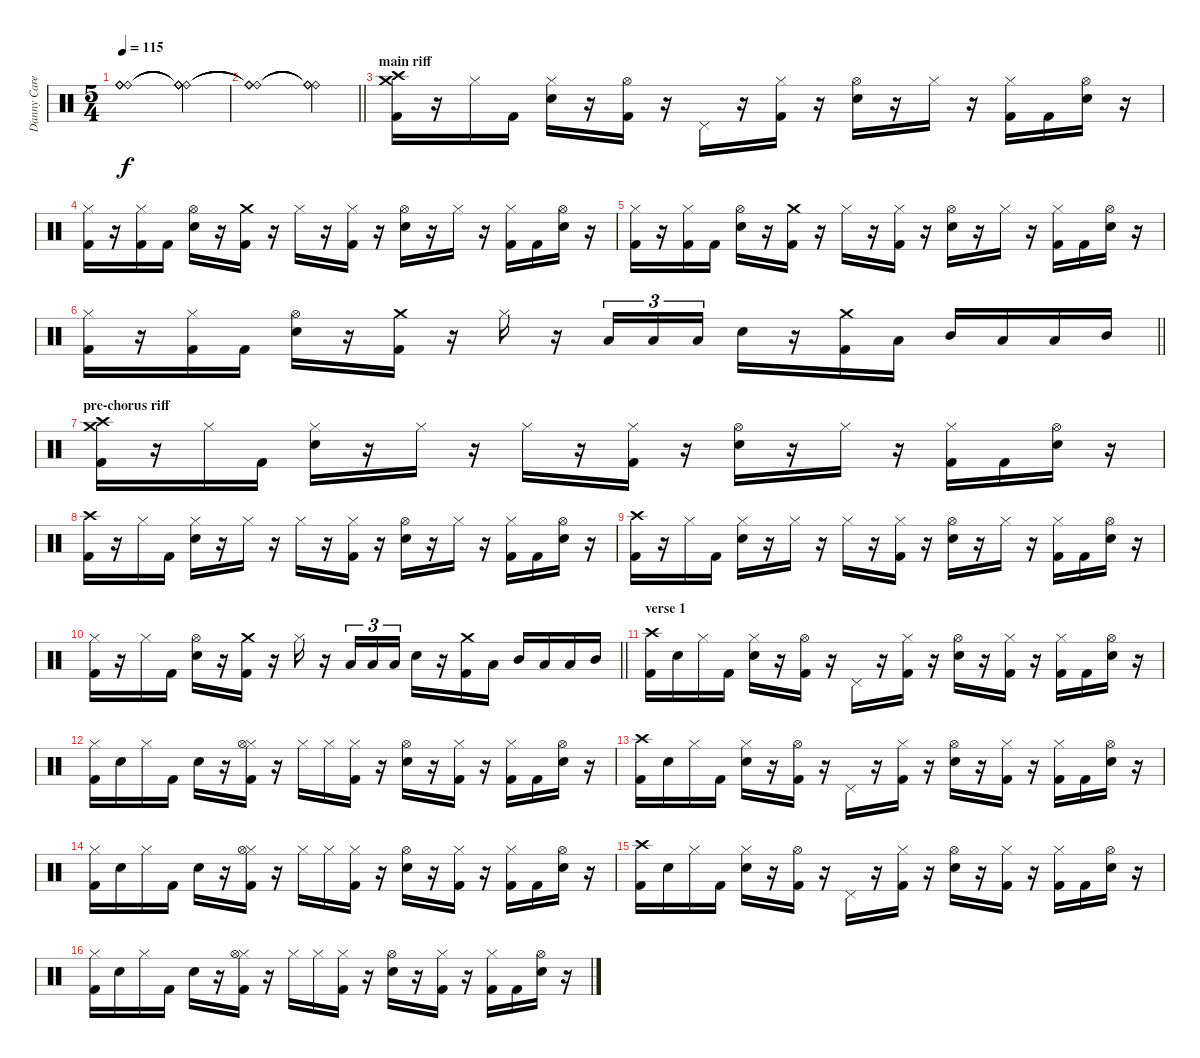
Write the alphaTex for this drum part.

\track ("Danny Carey (drum)" "Danny Care") {instrument percussion}
\staff {score}
\articulation defaults
\ts (5 4)
\tempo 115
\clef neutral
\ks c
("Ride (bell)"{t} "Ride (bell)"{t} "Ride (bell)"{t} "Ride (bell)"{t}).1{dy f} ("Ride (bell)"{t} "Ride (bell)"{t} "Ride (bell)"{t} "Ride (bell)"{t}).4 |
\barLineRight lightlight
("Ride (bell)"{t} "Ride (bell)"{t} "Ride (bell)"{t} "Ride (bell)"{t}).1 ("Ride (bell)"{t} "Ride (bell)"{t} "Ride (bell)"{t} "Ride (bell)"{t}).4 |
\section ("" "main riff")
("Crash high (hit)" "Crash medium (hit)" "Kick (hit) 2").16{volume 16} r.16 "Hi-Hat (closed)".16 "Kick (hit) 2".16 ("Hi-Hat (closed)" "Electric Snare (hit)").16 r.16 ("Hi-Hat (open)" "Kick (hit) 2").16 r.16 "Pedal Hi-Hat (hit)".16 r.16 ("Hi-Hat (closed)" "Kick (hit) 2").16 r.16 ("Hi-Hat (open)" "Electric Snare (hit)").16 r.16 "Hi-Hat (closed)".16 r.16 ("Hi-Hat (closed)" "Kick (hit) 2").16 "Kick (hit) 2".16 ("Hi-Hat (open)" "Electric Snare (hit)").16 r.16 |
("Hi-Hat (closed)" "Kick (hit) 2").16 r.16 ("Hi-Hat (closed)" "Kick (hit) 2").16 "Kick (hit) 2".16 ("Hi-Hat (open)" "Electric Snare (hit)").16 r.16 ("Crash medium (hit)" "Kick (hit) 2").16 r.16 "Hi-Hat (closed)".16 r.16 ("Hi-Hat (closed)" "Kick (hit) 2").16 r.16 ("Hi-Hat (open)" "Electric Snare (hit)").16 r.16 "Hi-Hat (closed)".16 r.16 ("Hi-Hat (closed)" "Kick (hit) 2").16 "Kick (hit) 2".16 ("Hi-Hat (open)" "Electric Snare (hit)").16 r.16 |
("Hi-Hat (closed)" "Kick (hit) 2").16 r.16 ("Hi-Hat (closed)" "Kick (hit) 2").16 "Kick (hit) 2".16 ("Hi-Hat (open)" "Electric Snare (hit)").16 r.16 ("Crash medium (hit)" "Kick (hit) 2").16 r.16 "Hi-Hat (closed)".16 r.16 ("Hi-Hat (closed)" "Kick (hit) 2").16 r.16 ("Hi-Hat (open)" "Electric Snare (hit)").16 r.16 "Hi-Hat (closed)".16 r.16 ("Hi-Hat (closed)" "Kick (hit) 2").16 "Kick (hit) 2".16 ("Hi-Hat (open)" "Electric Snare (hit)").16 r.16 |
\barLineRight lightlight
("Hi-Hat (closed)" "Kick (hit) 2").16 r.16 ("Hi-Hat (closed)" "Kick (hit) 2").16 "Kick (hit) 2".16 ("Hi-Hat (open)" "Electric Snare (hit)").16 r.16 ("Crash medium (hit)" "Kick (hit) 2").16 r.16 "Hi-Hat (closed)".16 r.16 "Low Tom (hit)".16{tu (3 2)} "Low Tom (hit)".16{tu (3 2)} "Low Tom (hit)".16{tu (3 2)} "Electric Snare (hit)".16 r.16 ("Crash medium (hit)" "Kick (hit) 2").16 "Low Tom (hit)".16 "Mid Tom (hit)".16 "Low Tom (hit)".16 "Low Tom (hit)".16 "Mid Tom (hit)".16 |
\section ("" "pre-chorus riff")
("Crash high (hit)" "Crash medium (hit)" "Kick (hit) 2").16 r.16 "Hi-Hat (closed)".16 "Kick (hit) 2".16 ("Hi-Hat (closed)" "Electric Snare (hit)").16 r.16 "Hi-Hat (closed)".16 r.16 "Hi-Hat (closed)".16 r.16 ("Hi-Hat (closed)" "Kick (hit) 2").16 r.16 ("Hi-Hat (open)" "Electric Snare (hit)").16 r.16 "Hi-Hat (closed)".16 r.16 ("Hi-Hat (closed)" "Kick (hit) 2").16 "Kick (hit) 2".16 ("Hi-Hat (open)" "Electric Snare (hit)").16 r.16 |
("Crash high (hit)" "Kick (hit) 2").16 r.16 "Hi-Hat (closed)".16 "Kick (hit) 2".16 ("Hi-Hat (closed)" "Electric Snare (hit)").16 r.16 "Hi-Hat (closed)".16 r.16 "Hi-Hat (closed)".16 r.16 ("Hi-Hat (closed)" "Kick (hit) 2").16 r.16 ("Hi-Hat (open)" "Electric Snare (hit)").16 r.16 "Hi-Hat (closed)".16 r.16 ("Hi-Hat (closed)" "Kick (hit) 2").16 "Kick (hit) 2".16 ("Hi-Hat (open)" "Electric Snare (hit)").16 r.16 |
("Crash high (hit)" "Kick (hit) 2").16 r.16 "Hi-Hat (closed)".16 "Kick (hit) 2".16 ("Hi-Hat (closed)" "Electric Snare (hit)").16 r.16 "Hi-Hat (closed)".16 r.16 "Hi-Hat (closed)".16 r.16 ("Hi-Hat (closed)" "Kick (hit) 2").16 r.16 ("Hi-Hat (open)" "Electric Snare (hit)").16 r.16 "Hi-Hat (closed)".16 r.16 ("Hi-Hat (closed)" "Kick (hit) 2").16 "Kick (hit) 2".16 ("Hi-Hat (open)" "Electric Snare (hit)").16 r.16 |
\barLineRight lightlight
("Hi-Hat (closed)" "Kick (hit) 2").16 r.16 "Hi-Hat (closed)".16 "Kick (hit) 2".16 ("Hi-Hat (open)" "Electric Snare (hit)").16 r.16 ("Crash medium (hit)" "Kick (hit) 2").16 r.16 "Hi-Hat (closed)".16 r.16 "Low Tom (hit)".16{tu (3 2)} "Low Tom (hit)".16{tu (3 2)} "Low Tom (hit)".16{tu (3 2)} "Electric Snare (hit)".16 r.16 ("Crash medium (hit)" "Kick (hit) 2").16 "Low Tom (hit)".16 "Mid Tom (hit)".16 "Low Tom (hit)".16 "Low Tom (hit)".16 "Mid Tom (hit)".16 |
\section ("" "verse 1")
("Crash high (hit)" "Kick (hit) 2").16 "Electric Snare (hit)".16 "Hi-Hat (closed)".16 "Kick (hit) 2".16 ("Hi-Hat (closed)" "Electric Snare (hit)").16 r.16 ("Hi-Hat (open)" "Kick (hit) 2").16 r.16 "Pedal Hi-Hat (hit)".16 r.16 ("Hi-Hat (closed)" "Kick (hit) 2").16 r.16 ("Hi-Hat (open)" "Electric Snare (hit)").16 r.16 ("Hi-Hat (closed)" "Kick (hit) 2").16 r.16 ("Hi-Hat (closed)" "Kick (hit) 2").16 "Kick (hit) 2".16 ("Hi-Hat (open)" "Electric Snare (hit)").16 r.16 |
("Hi-Hat (closed)" "Kick (hit) 2").16 "Electric Snare (hit)".16 "Hi-Hat (closed)".16 "Kick (hit) 2".16 "Electric Snare (hit)".16 r.16 ("Hi-Hat (closed)" "Hi-Hat (open)" "Kick (hit) 2").16 r.16 "Hi-Hat (closed)".16 "Hi-Hat (closed)".16 ("Hi-Hat (closed)" "Kick (hit) 2").16 r.16 ("Hi-Hat (open)" "Electric Snare (hit)").16 r.16 ("Hi-Hat (closed)" "Kick (hit) 2").16 r.16 ("Hi-Hat (closed)" "Kick (hit) 2").16 "Kick (hit) 2".16 ("Hi-Hat (open)" "Electric Snare (hit)").16 r.16 |
("Crash high (hit)" "Kick (hit) 2").16 "Electric Snare (hit)".16 "Hi-Hat (closed)".16 "Kick (hit) 2".16 ("Hi-Hat (closed)" "Electric Snare (hit)").16 r.16 ("Hi-Hat (open)" "Kick (hit) 2").16 r.16 "Pedal Hi-Hat (hit)".16 r.16 ("Hi-Hat (closed)" "Kick (hit) 2").16 r.16 ("Hi-Hat (open)" "Electric Snare (hit)").16 r.16 ("Hi-Hat (closed)" "Kick (hit) 2").16 r.16 ("Hi-Hat (closed)" "Kick (hit) 2").16 "Kick (hit) 2".16 ("Hi-Hat (open)" "Electric Snare (hit)").16 r.16 |
("Hi-Hat (closed)" "Kick (hit) 2").16 "Electric Snare (hit)".16 "Hi-Hat (closed)".16 "Kick (hit) 2".16 "Electric Snare (hit)".16 r.16 ("Hi-Hat (closed)" "Hi-Hat (open)" "Kick (hit) 2").16 r.16 "Hi-Hat (closed)".16 "Hi-Hat (closed)".16 ("Hi-Hat (closed)" "Kick (hit) 2").16 r.16 ("Hi-Hat (open)" "Electric Snare (hit)").16 r.16 ("Hi-Hat (closed)" "Kick (hit) 2").16 r.16 ("Hi-Hat (closed)" "Kick (hit) 2").16 "Kick (hit) 2".16 ("Hi-Hat (open)" "Electric Snare (hit)").16 r.16 |
("Crash high (hit)" "Kick (hit) 2").16 "Electric Snare (hit)".16 "Hi-Hat (closed)".16 "Kick (hit) 2".16 ("Hi-Hat (closed)" "Electric Snare (hit)").16 r.16 ("Hi-Hat (open)" "Kick (hit) 2").16 r.16 "Pedal Hi-Hat (hit)".16 r.16 ("Hi-Hat (closed)" "Kick (hit) 2").16 r.16 ("Hi-Hat (open)" "Electric Snare (hit)").16 r.16 ("Hi-Hat (closed)" "Kick (hit) 2").16 r.16 ("Hi-Hat (closed)" "Kick (hit) 2").16 "Kick (hit) 2".16 ("Hi-Hat (open)" "Electric Snare (hit)").16 r.16 |
("Hi-Hat (closed)" "Kick (hit) 2").16 "Electric Snare (hit)".16 "Hi-Hat (closed)".16 "Kick (hit) 2".16 "Electric Snare (hit)".16 r.16 ("Hi-Hat (closed)" "Hi-Hat (open)" "Kick (hit) 2").16 r.16 "Hi-Hat (closed)".16 "Hi-Hat (closed)".16 ("Hi-Hat (closed)" "Kick (hit) 2").16 r.16 ("Hi-Hat (open)" "Electric Snare (hit)").16 r.16 ("Hi-Hat (closed)" "Kick (hit) 2").16 r.16 ("Hi-Hat (closed)" "Kick (hit) 2").16 "Kick (hit) 2".16 ("Hi-Hat (open)" "Electric Snare (hit)").16 r.16
